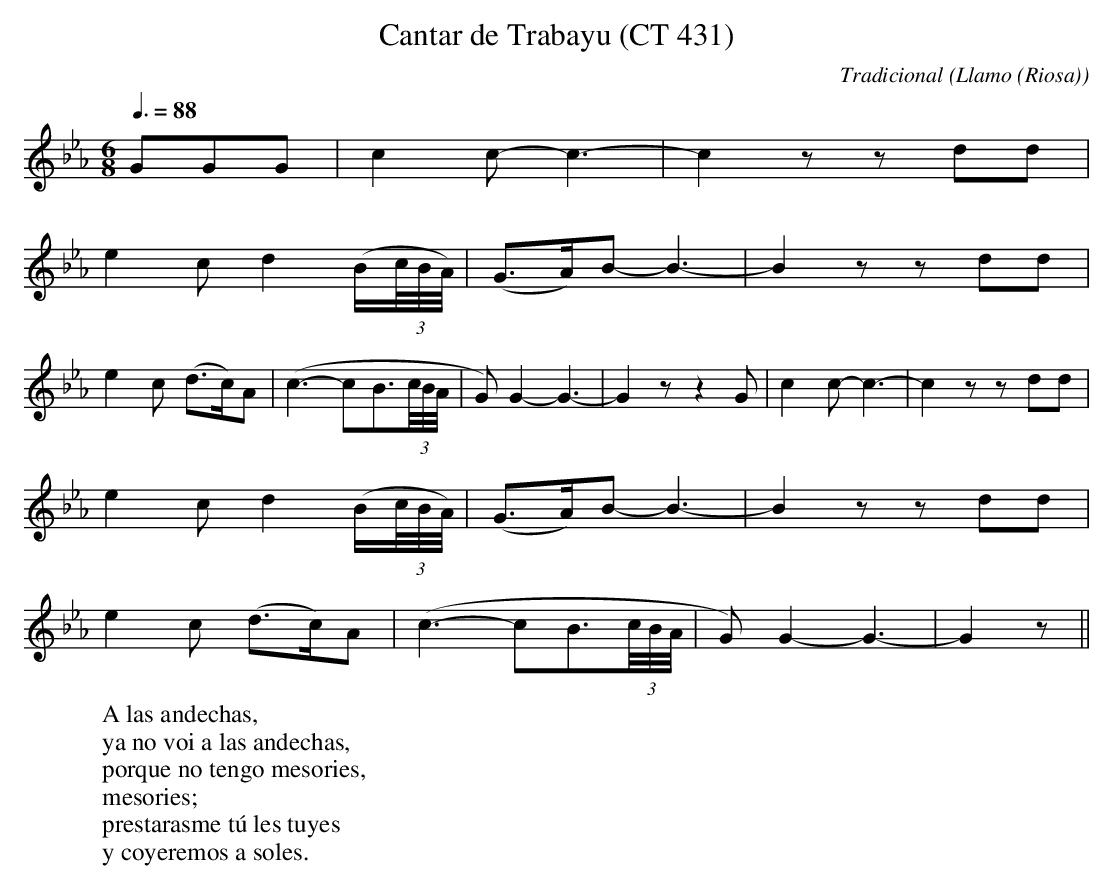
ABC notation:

X:1
T:Cantar de Trabayu (CT 431)
C:Tradicional
O:Llamo (Riosa)
M:6/8
L:1/8
Q:3/8=88
K:Cm
GGG|c2 c-c3-|c2 z zdd|
e2 c d2 (B/(3c/4B/4A/4)|(G>A)B-B3-|B2 z zdd|
e2 c (d>c)A|(c3-cB3/2(3c/4B/4A/4|G)G2-G3-|G2 z z2G|c2 c-c3-|c2 z zdd|
e2 c d2 (B/(3c/4B/4A/4)|(G>A)B-B3-|B2 z zdd|
e2 c (d>c)A|(c3-cB3/2(3c/4B/4A/4|G)G2-G3-|G2 z||
W:A las andechas,
W:ya no voi a las andechas,
W:porque no tengo mesories,
W:mesories;
W:prestarasme tú les tuyes
W:y coyeremos a soles.
W:
